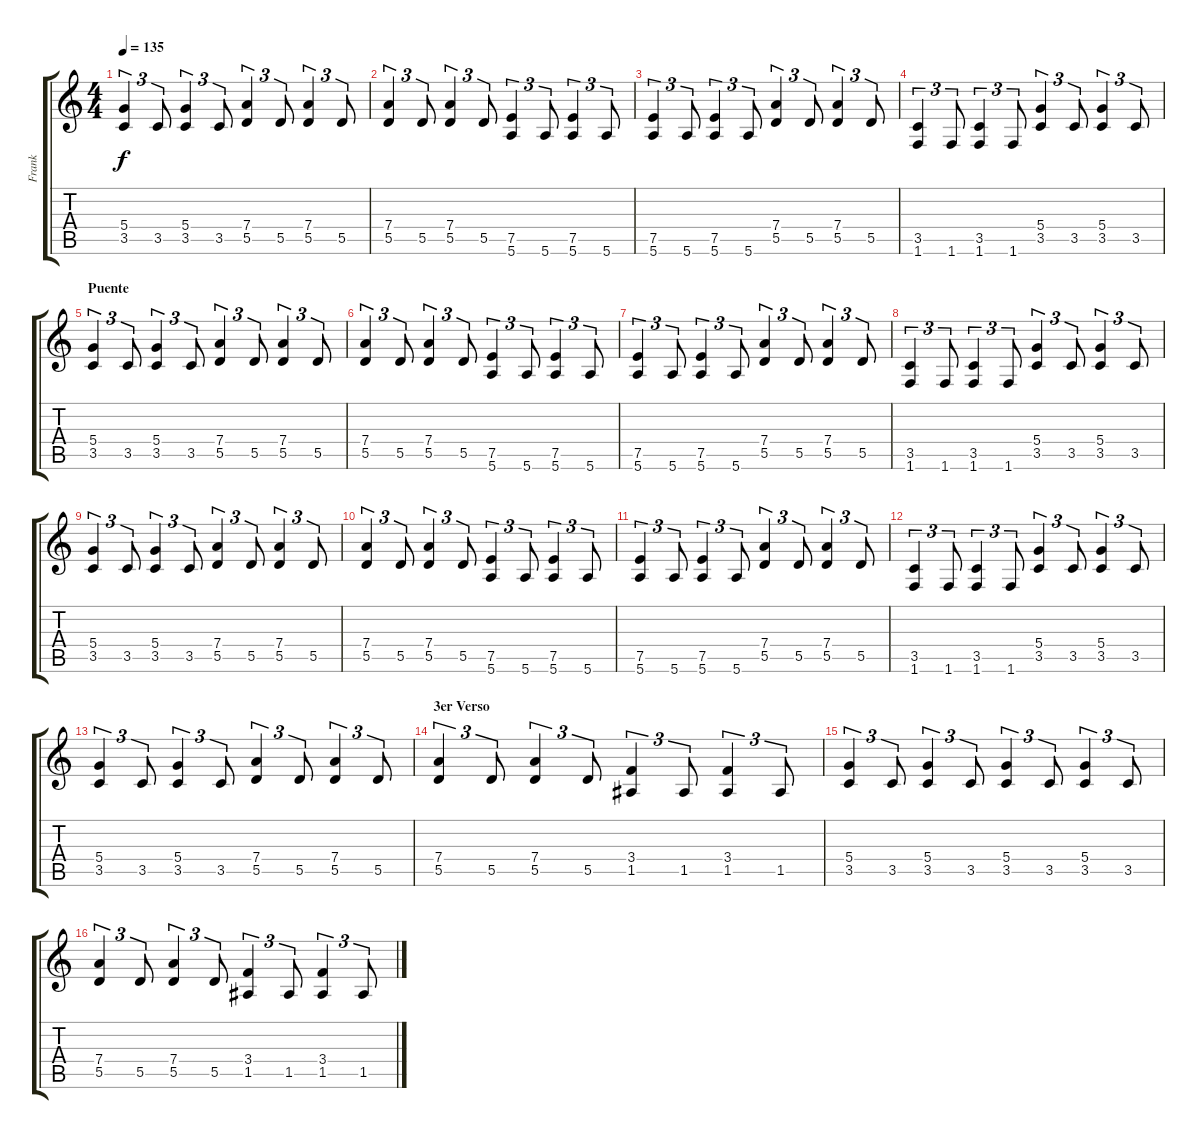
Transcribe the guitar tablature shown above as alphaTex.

\track ("Frank" "Frank") {instrument overdrivenguitar}
\staff {score tabs}
\tuning (E4 B3 G3 D3 A2 E2) {hide}
\ts (4 4)
\tempo 135
\clef g2
\ks c
(5.4 3.5).4{tu (3 2) dy f} 3.5.8{tu (3 2)} (5.4 3.5).4{tu (3 2)} 3.5.8{tu (3 2)} (7.4 5.5).4{tu (3 2)} 5.5.8{tu (3 2)} (7.4 5.5).4{tu (3 2)} 5.5.8{tu (3 2)} |
(7.4 5.5).4{tu (3 2)} 5.5.8{tu (3 2)} (7.4 5.5).4{tu (3 2)} 5.5.8{tu (3 2)} (7.5 5.6).4{tu (3 2)} 5.6.8{tu (3 2)} (7.5 5.6).4{tu (3 2)} 5.6.8{tu (3 2)} |
(7.5 5.6).4{tu (3 2)} 5.6.8{tu (3 2)} (7.5 5.6).4{tu (3 2)} 5.6.8{tu (3 2)} (7.4 5.5).4{tu (3 2)} 5.5.8{tu (3 2)} (7.4 5.5).4{tu (3 2)} 5.5.8{tu (3 2)} |
(3.5 1.6).4{tu (3 2)} 1.6.8{tu (3 2)} (3.5 1.6).4{tu (3 2)} 1.6.8{tu (3 2)} (5.4 3.5).4{tu (3 2)} 3.5.8{tu (3 2)} (5.4 3.5).4{tu (3 2)} 3.5.8{tu (3 2)} |
\section ("" "Puente")
(5.4 3.5).4{tu (3 2)} 3.5.8{tu (3 2)} (5.4 3.5).4{tu (3 2)} 3.5.8{tu (3 2)} (7.4 5.5).4{tu (3 2)} 5.5.8{tu (3 2)} (7.4 5.5).4{tu (3 2)} 5.5.8{tu (3 2)} |
(7.4 5.5).4{tu (3 2)} 5.5.8{tu (3 2)} (7.4 5.5).4{tu (3 2)} 5.5.8{tu (3 2)} (7.5 5.6).4{tu (3 2)} 5.6.8{tu (3 2)} (7.5 5.6).4{tu (3 2)} 5.6.8{tu (3 2)} |
(7.5 5.6).4{tu (3 2)} 5.6.8{tu (3 2)} (7.5 5.6).4{tu (3 2)} 5.6.8{tu (3 2)} (7.4 5.5).4{tu (3 2)} 5.5.8{tu (3 2)} (7.4 5.5).4{tu (3 2)} 5.5.8{tu (3 2)} |
(3.5 1.6).4{tu (3 2)} 1.6.8{tu (3 2)} (3.5 1.6).4{tu (3 2)} 1.6.8{tu (3 2)} (5.4 3.5).4{tu (3 2)} 3.5.8{tu (3 2)} (5.4 3.5).4{tu (3 2)} 3.5.8{tu (3 2)} |
(5.4 3.5).4{tu (3 2)} 3.5.8{tu (3 2)} (5.4 3.5).4{tu (3 2)} 3.5.8{tu (3 2)} (7.4 5.5).4{tu (3 2)} 5.5.8{tu (3 2)} (7.4 5.5).4{tu (3 2)} 5.5.8{tu (3 2)} |
(7.4 5.5).4{tu (3 2)} 5.5.8{tu (3 2)} (7.4 5.5).4{tu (3 2)} 5.5.8{tu (3 2)} (7.5 5.6).4{tu (3 2)} 5.6.8{tu (3 2)} (7.5 5.6).4{tu (3 2)} 5.6.8{tu (3 2)} |
(7.5 5.6).4{tu (3 2)} 5.6.8{tu (3 2)} (7.5 5.6).4{tu (3 2)} 5.6.8{tu (3 2)} (7.4 5.5).4{tu (3 2)} 5.5.8{tu (3 2)} (7.4 5.5).4{tu (3 2)} 5.5.8{tu (3 2)} |
(3.5 1.6).4{tu (3 2)} 1.6.8{tu (3 2)} (3.5 1.6).4{tu (3 2)} 1.6.8{tu (3 2)} (5.4 3.5).4{tu (3 2)} 3.5.8{tu (3 2)} (5.4 3.5).4{tu (3 2)} 3.5.8{tu (3 2)} |
(5.4 3.5).4{tu (3 2)} 3.5.8{tu (3 2)} (5.4 3.5).4{tu (3 2)} 3.5.8{tu (3 2)} (7.4 5.5).4{tu (3 2)} 5.5.8{tu (3 2)} (7.4 5.5).4{tu (3 2)} 5.5.8{tu (3 2)} |
\section ("" "3er Verso")
(7.4 5.5).4{tu (3 2)} 5.5.8{tu (3 2)} (7.4 5.5).4{tu (3 2)} 5.5.8{tu (3 2)} (3.4 1.5).4{tu (3 2)} 1.5.8{tu (3 2)} (3.4 1.5).4{tu (3 2)} 1.5.8{tu (3 2)} |
(5.4 3.5).4{tu (3 2)} 3.5.8{tu (3 2)} (5.4 3.5).4{tu (3 2)} 3.5.8{tu (3 2)} (5.4 3.5).4{tu (3 2)} 3.5.8{tu (3 2)} (5.4 3.5).4{tu (3 2)} 3.5.8{tu (3 2)} |
(7.4 5.5).4{tu (3 2)} 5.5.8{tu (3 2)} (7.4 5.5).4{tu (3 2)} 5.5.8{tu (3 2)} (3.4 1.5).4{tu (3 2)} 1.5.8{tu (3 2)} (3.4 1.5).4{tu (3 2)} 1.5.8{tu (3 2)}
